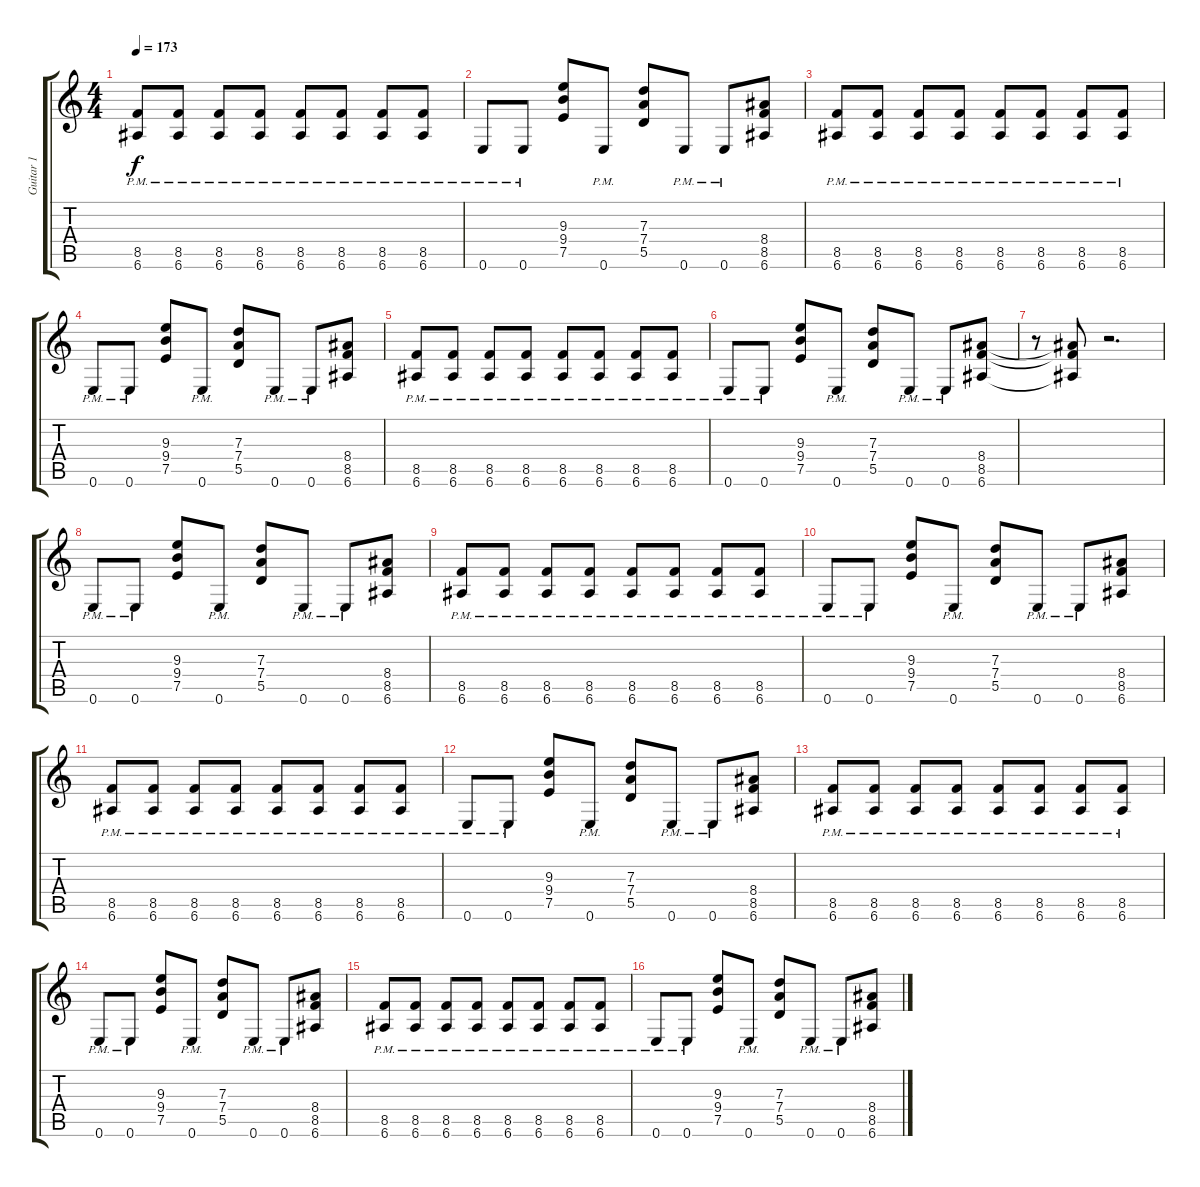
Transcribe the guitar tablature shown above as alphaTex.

\track ("Guitar 1" "Guitar 1") {instrument distortionguitar}
\staff {score tabs}
\tuning (E4 B3 G3 D3 A2 E2) {hide}
\ts (4 4)
\tempo 173
\clef g2
\ks c
(8.5{pm} 6.6{pm}).8{dy f} (8.5{pm} 6.6{pm}).8 (8.5{pm} 6.6{pm}).8 (8.5{pm} 6.6{pm}).8 (8.5{pm} 6.6{pm}).8 (8.5{pm} 6.6{pm}).8 (8.5{pm} 6.6{pm}).8 (8.5{pm} 6.6{pm}).8 |
0.6{pm}.8 0.6{pm}.8 (9.3 9.4 7.5).8 0.6{pm}.8 (7.3 7.4 5.5).8 0.6{pm}.8 0.6{pm}.8 (8.4 8.5 6.6).8 |
(8.5{pm} 6.6{pm}).8 (8.5{pm} 6.6{pm}).8 (8.5{pm} 6.6{pm}).8 (8.5{pm} 6.6{pm}).8 (8.5{pm} 6.6{pm}).8 (8.5{pm} 6.6{pm}).8 (8.5{pm} 6.6{pm}).8 (8.5{pm} 6.6{pm}).8 |
0.6{pm}.8 0.6{pm}.8 (9.3 9.4 7.5).8 0.6{pm}.8 (7.3 7.4 5.5).8 0.6{pm}.8 0.6{pm}.8 (8.4 8.5 6.6).8 |
(8.5{pm} 6.6{pm}).8 (8.5{pm} 6.6{pm}).8 (8.5{pm} 6.6{pm}).8 (8.5{pm} 6.6{pm}).8 (8.5{pm} 6.6{pm}).8 (8.5{pm} 6.6{pm}).8 (8.5{pm} 6.6{pm}).8 (8.5{pm} 6.6{pm}).8 |
0.6{pm}.8 0.6{pm}.8 (9.3 9.4 7.5).8 0.6{pm}.8 (7.3 7.4 5.5).8 0.6{pm}.8 0.6{pm}.8 (8.4 8.5 6.6).8 |
r.8 (8.4{t} 8.5{t} 6.6{t}).8 r.2{d} |
0.6{pm}.8 0.6{pm}.8 (9.3 9.4 7.5).8 0.6{pm}.8 (7.3 7.4 5.5).8 0.6{pm}.8 0.6{pm}.8 (8.4 8.5 6.6).8 |
(8.5{pm} 6.6{pm}).8 (8.5{pm} 6.6{pm}).8 (8.5{pm} 6.6{pm}).8 (8.5{pm} 6.6{pm}).8 (8.5{pm} 6.6{pm}).8 (8.5{pm} 6.6{pm}).8 (8.5{pm} 6.6{pm}).8 (8.5{pm} 6.6{pm}).8 |
0.6{pm}.8 0.6{pm}.8 (9.3 9.4 7.5).8 0.6{pm}.8 (7.3 7.4 5.5).8 0.6{pm}.8 0.6{pm}.8 (8.4 8.5 6.6).8 |
(8.5{pm} 6.6{pm}).8 (8.5{pm} 6.6{pm}).8 (8.5{pm} 6.6{pm}).8 (8.5{pm} 6.6{pm}).8 (8.5{pm} 6.6{pm}).8 (8.5{pm} 6.6{pm}).8 (8.5{pm} 6.6{pm}).8 (8.5{pm} 6.6{pm}).8 |
0.6{pm}.8 0.6{pm}.8 (9.3 9.4 7.5).8 0.6{pm}.8 (7.3 7.4 5.5).8 0.6{pm}.8 0.6{pm}.8 (8.4 8.5 6.6).8 |
(8.5{pm} 6.6{pm}).8 (8.5{pm} 6.6{pm}).8 (8.5{pm} 6.6{pm}).8 (8.5{pm} 6.6{pm}).8 (8.5{pm} 6.6{pm}).8 (8.5{pm} 6.6{pm}).8 (8.5{pm} 6.6{pm}).8 (8.5{pm} 6.6{pm}).8 |
0.6{pm}.8 0.6{pm}.8 (9.3 9.4 7.5).8 0.6{pm}.8 (7.3 7.4 5.5).8 0.6{pm}.8 0.6{pm}.8 (8.4 8.5 6.6).8 |
(8.5{pm} 6.6{pm}).8 (8.5{pm} 6.6{pm}).8 (8.5{pm} 6.6{pm}).8 (8.5{pm} 6.6{pm}).8 (8.5{pm} 6.6{pm}).8 (8.5{pm} 6.6{pm}).8 (8.5{pm} 6.6{pm}).8 (8.5{pm} 6.6{pm}).8 |
0.6{pm}.8 0.6{pm}.8 (9.3 9.4 7.5).8 0.6{pm}.8 (7.3 7.4 5.5).8 0.6{pm}.8 0.6{pm}.8 (8.4 8.5 6.6).8
